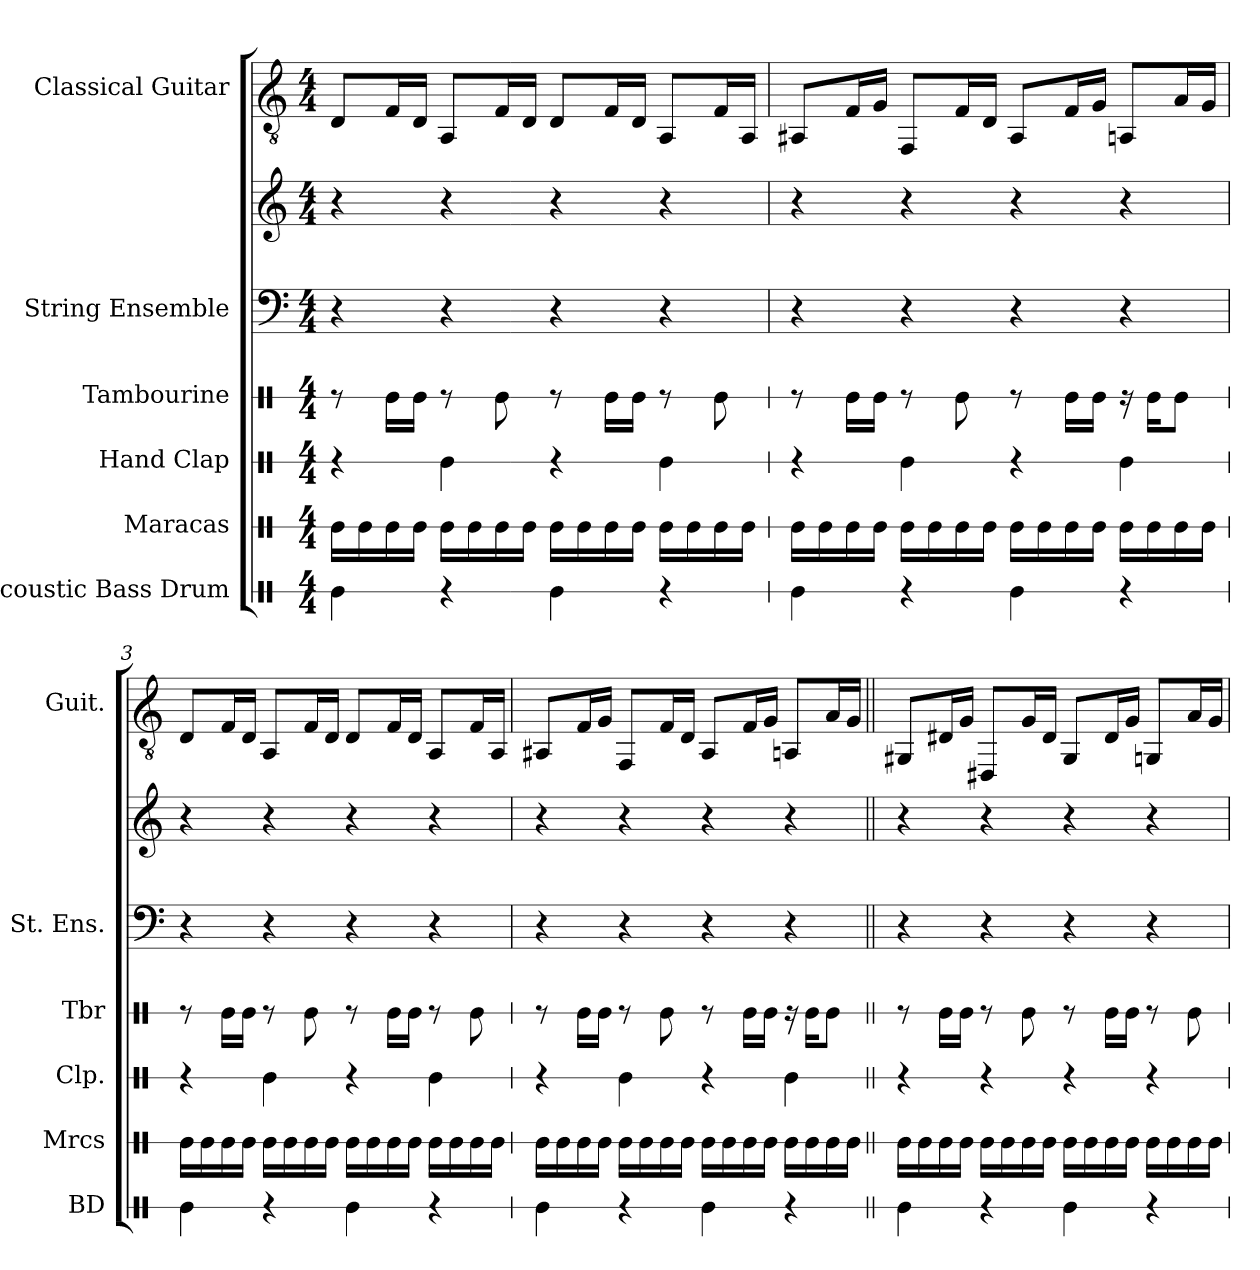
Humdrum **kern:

**kern	**kern	**kern	**kern	**kern	**kern	**kern
*part6	*part5	*part4	*part3	*part2	*part2	*part1
*staff7	*staff6	*staff5	*staff4	*staff3	*staff2	*staff1
*I"Acoustic Bass Drum	*I"Maracas	*I"Hand Clap	*I"Tambourine	*I"String Ensemble	*	*I"Classical Guitar
*I'BD	*I'Mrcs	*I'Clp.	*I'Tbr	*I'St. Ens.	*	*I'Guit.
*stria1	*stria1	*stria1	*stria1	*stria5	*stria5	*stria6
*clefX	*clefX	*clefX	*clefX	*clefF4	*clefG2	*clefGv2
*k[]	*k[]	*k[]	*k[]	*k[]	*k[]	*k[]
*M4/4	*M4/4	*M4/4	*M4/4	*M4/4	*M4/4	*M4/4
*MM115	*MM115	*MM115	*MM115	*MM115	*MM115	*MM115
=1	=1	=1	=1	=1	=1	=1
4Re	16ReLL	4r	8r	4r	4r	8DL
.	16Re	.	.	.	.	.
.	16Re	.	16ReLL	.	.	16FL
.	16ReJJ	.	16ReJJ	.	.	16DJJ
4r	16ReLL	4Re	8r	4r	4r	8AAL
.	16Re	.	.	.	.	.
.	16Re	.	8Re	.	.	16FL
.	16ReJJ	.	.	.	.	16DJJ
4Re	16ReLL	4r	8r	4r	4r	8DL
.	16Re	.	.	.	.	.
.	16Re	.	16ReLL	.	.	16FL
.	16ReJJ	.	16ReJJ	.	.	16DJJ
4r	16ReLL	4Re	8r	4r	4r	8AAL
.	16Re	.	.	.	.	.
.	16Re	.	8Re	.	.	16FL
.	16ReJJ	.	.	.	.	16AAJJ
=2	=2	=2	=2	=2	=2	=2
4Re	16ReLL	4r	8r	4r	4r	8AA#XL
.	16Re	.	.	.	.	.
.	16Re	.	16ReLL	.	.	16FL
.	16ReJJ	.	16ReJJ	.	.	16GJJ
4r	16ReLL	4Re	8r	4r	4r	8FFL
.	16Re	.	.	.	.	.
.	16Re	.	8Re	.	.	16FL
.	16ReJJ	.	.	.	.	16DJJ
4Re	16ReLL	4r	8r	4r	4r	8AA#L
.	16Re	.	.	.	.	.
.	16Re	.	16ReLL	.	.	16FL
.	16ReJJ	.	16ReJJ	.	.	16GJJ
4r	16ReLL	4Re	16r	4r	4r	8AAnL
.	16Re	.	16ReKL	.	.	.
.	16Re	.	8ReJ	.	.	16AL
.	16ReJJ	.	.	.	.	16GJJ
=3	=3	=3	=3	=3	=3	=3
4Re	16ReLL	4r	8r	4r	4r	8DL
.	16Re	.	.	.	.	.
.	16Re	.	16ReLL	.	.	16FL
.	16ReJJ	.	16ReJJ	.	.	16DJJ
4r	16ReLL	4Re	8r	4r	4r	8AAL
.	16Re	.	.	.	.	.
.	16Re	.	8Re	.	.	16FL
.	16ReJJ	.	.	.	.	16DJJ
4Re	16ReLL	4r	8r	4r	4r	8DL
.	16Re	.	.	.	.	.
.	16Re	.	16ReLL	.	.	16FL
.	16ReJJ	.	16ReJJ	.	.	16DJJ
4r	16ReLL	4Re	8r	4r	4r	8AAL
.	16Re	.	.	.	.	.
.	16Re	.	8Re	.	.	16FL
.	16ReJJ	.	.	.	.	16AAJJ
=4	=4	=4	=4	=4	=4	=4
4Re	16ReLL	4r	8r	4r	4r	8AA#XL
.	16Re	.	.	.	.	.
.	16Re	.	16ReLL	.	.	16FL
.	16ReJJ	.	16ReJJ	.	.	16GJJ
4r	16ReLL	4Re	8r	4r	4r	8FFL
.	16Re	.	.	.	.	.
.	16Re	.	8Re	.	.	16FL
.	16ReJJ	.	.	.	.	16DJJ
4Re	16ReLL	4r	8r	4r	4r	8AA#L
.	16Re	.	.	.	.	.
.	16Re	.	16ReLL	.	.	16FL
.	16ReJJ	.	16ReJJ	.	.	16GJJ
4r	16ReLL	4Re	16r	4r	4r	8AAnL
.	16Re	.	16ReKL	.	.	.
.	16Re	.	8ReJ	.	.	16AL
.	16ReJJ	.	.	.	.	16GJJ
=5||	=5||	=5||	=5||	=5||	=5||	=5||
4Re	16ReLL	4r	8r	4r	4r	8GG#XL
.	16Re	.	.	.	.	.
.	16Re	.	16ReLL	.	.	16D#XL
.	16ReJJ	.	16ReJJ	.	.	16GJJ
4r	16ReLL	4r	8r	4r	4r	8DD#XL
.	16Re	.	.	.	.	.
.	16Re	.	8Re	.	.	16GL
.	16ReJJ	.	.	.	.	16D#JJ
4Re	16ReLL	4r	8r	4r	4r	8GG#L
.	16Re	.	.	.	.	.
.	16Re	.	16ReLL	.	.	16D#L
.	16ReJJ	.	16ReJJ	.	.	16GJJ
4r	16ReLL	4r	8r	4r	4r	8GGnL
.	16Re	.	.	.	.	.
.	16Re	.	8Re	.	.	16AL
.	16ReJJ	.	.	.	.	16GJJ
=	=	=	=	=	=	=
*-	*-	*-	*-	*-	*-	*-
